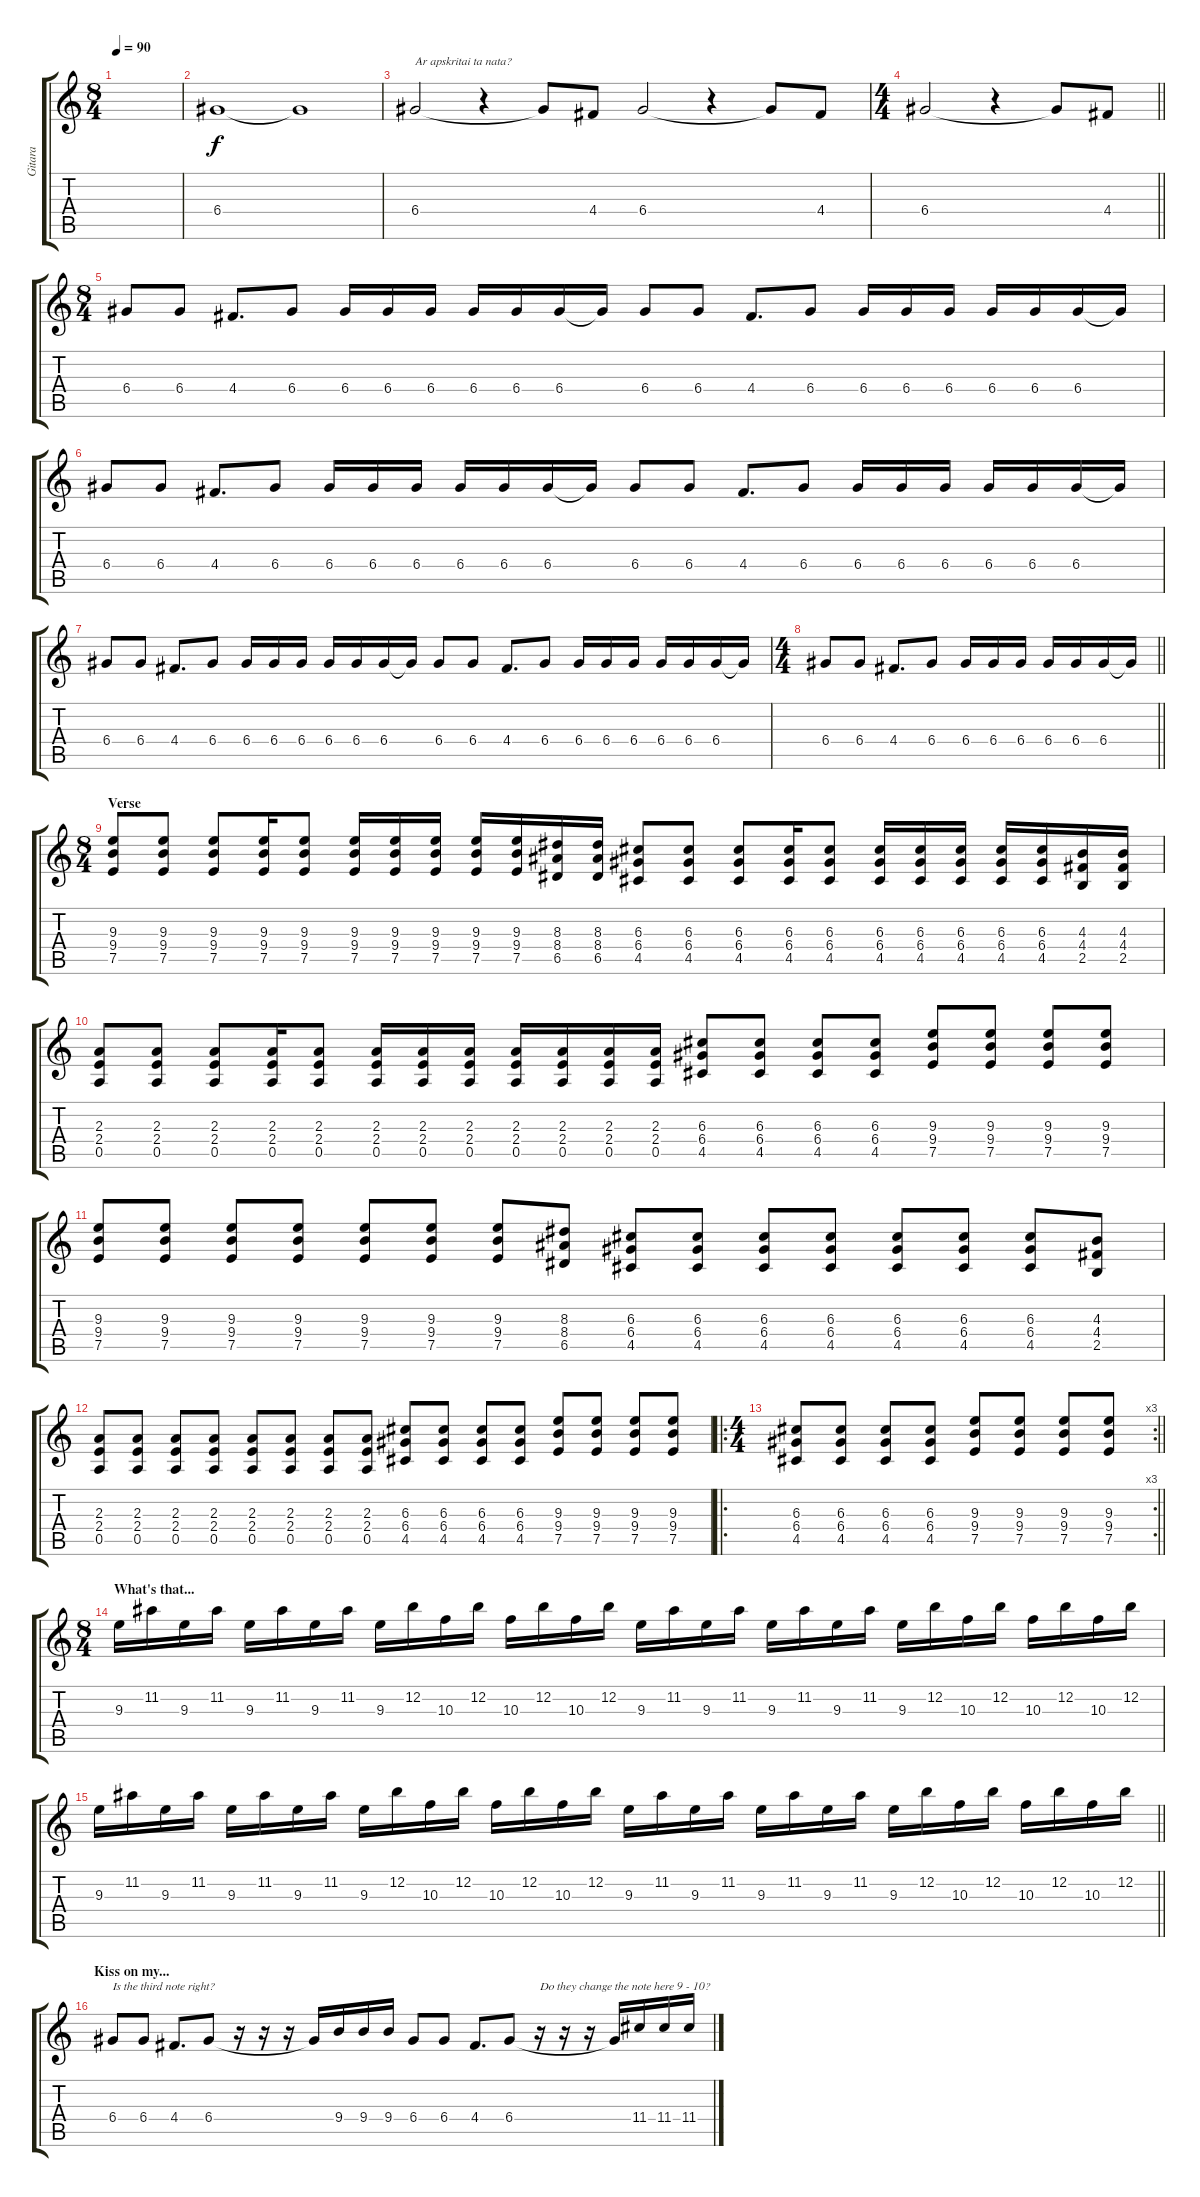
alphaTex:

\track ("Gitara" "Gitara") {instrument distortionguitar}
\staff {score tabs}
\tuning (E4 B3 G3 D3 A2 E2) {hide}
\ts (8 4)
\tempo 90
\clef g2
\ks c
|
6.4.1 6.4{t}.1 |
6.4.2{txt "Ar apskritai ta nata?"} r.4 6.4{t}.8 4.4.8 6.4.2 r.4 6.4{t}.8 4.4.8 |
\ts (4 4)
\barLineRight lightlight
6.4.2 r.4 6.4{t}.8 4.4.8 |
\ts (8 4)
\section ("" "")
6.4.8 6.4.8 4.4.8{d} 6.4.8 6.4.16 6.4.16 6.4.16 6.4.16 6.4.16 6.4.16 6.4{t}.16 6.4.8 6.4.8 4.4.8{d} 6.4.8 6.4.16 6.4.16 6.4.16 6.4.16 6.4.16 6.4.16 6.4{t}.16 |
6.4.8 6.4.8 4.4.8{d} 6.4.8 6.4.16 6.4.16 6.4.16 6.4.16 6.4.16 6.4.16 6.4{t}.16 6.4.8 6.4.8 4.4.8{d} 6.4.8 6.4.16 6.4.16 6.4.16 6.4.16 6.4.16 6.4.16 6.4{t}.16 |
6.4.8 6.4.8 4.4.8{d} 6.4.8 6.4.16 6.4.16 6.4.16 6.4.16 6.4.16 6.4.16 6.4{t}.16 6.4.8 6.4.8 4.4.8{d} 6.4.8 6.4.16 6.4.16 6.4.16 6.4.16 6.4.16 6.4.16 6.4{t}.16 |
\ts (4 4)
\barLineRight lightlight
6.4.8 6.4.8 4.4.8{d} 6.4.8 6.4.16 6.4.16 6.4.16 6.4.16 6.4.16 6.4.16 6.4{t}.16 |
\ts (8 4)
\section ("" "Verse")
(9.3 9.4 7.5).8 (9.3 9.4 7.5).8 (9.3 9.4 7.5).8 (9.3 9.4 7.5).16 (9.3 9.4 7.5).8 (9.3 9.4 7.5).16 (9.3 9.4 7.5).16 (9.3 9.4 7.5).16 (9.3 9.4 7.5).16 (9.3 9.4 7.5).16 (8.3 8.4 6.5).16 (8.3 8.4 6.5).16 (6.3 6.4 4.5).8 (6.3 6.4 4.5).8 (6.3 6.4 4.5).8 (6.3 6.4 4.5).16 (6.3 6.4 4.5).8 (6.3 6.4 4.5).16 (6.3 6.4 4.5).16 (6.3 6.4 4.5).16 (6.3 6.4 4.5).16 (6.3 6.4 4.5).16 (4.3 4.4 2.5).16 (4.3 4.4 2.5).16 |
(2.3 2.4 0.5).8 (2.3 2.4 0.5).8 (2.3 2.4 0.5).8 (2.3 2.4 0.5).16 (2.3 2.4 0.5).8 (2.3 2.4 0.5).16 (2.3 2.4 0.5).16 (2.3 2.4 0.5).16 (2.3 2.4 0.5).16 (2.3 2.4 0.5).16 (2.3 2.4 0.5).16 (2.3 2.4 0.5).16 (6.3 6.4 4.5).8 (6.3 6.4 4.5).8 (6.3 6.4 4.5).8 (6.3 6.4 4.5).8 (9.3 9.4 7.5).8 (9.3 9.4 7.5).8 (9.3 9.4 7.5).8 (9.3 9.4 7.5).8 |
(9.3 9.4 7.5).8 (9.3 9.4 7.5).8 (9.3 9.4 7.5).8 (9.3 9.4 7.5).8 (9.3 9.4 7.5).8 (9.3 9.4 7.5).8 (9.3 9.4 7.5).8 (8.3 8.4 6.5).8 (6.3 6.4 4.5).8 (6.3 6.4 4.5).8 (6.3 6.4 4.5).8 (6.3 6.4 4.5).8 (6.3 6.4 4.5).8 (6.3 6.4 4.5).8 (6.3 6.4 4.5).8 (4.3 4.4 2.5).8 |
(2.3 2.4 0.5).8 (2.3 2.4 0.5).8 (2.3 2.4 0.5).8 (2.3 2.4 0.5).8 (2.3 2.4 0.5).8 (2.3 2.4 0.5).8 (2.3 2.4 0.5).8 (2.3 2.4 0.5).8 (6.3 6.4 4.5).8 (6.3 6.4 4.5).8 (6.3 6.4 4.5).8 (6.3 6.4 4.5).8 (9.3 9.4 7.5).8 (9.3 9.4 7.5).8 (9.3 9.4 7.5).8 (9.3 9.4 7.5).8 |
\ro
\rc 3
\ts (4 4)
\barLineRight lightlight
(6.3 6.4 4.5).8 (6.3 6.4 4.5).8 (6.3 6.4 4.5).8 (6.3 6.4 4.5).8 (9.3 9.4 7.5).8 (9.3 9.4 7.5).8 (9.3 9.4 7.5).8 (9.3 9.4 7.5).8 |
\ts (8 4)
\section ("" "What's that...")
9.3.16 11.2.16 9.3.16 11.2.16 9.3.16 11.2.16 9.3.16 11.2.16 9.3.16 12.2.16 10.3.16 12.2.16 10.3.16 12.2.16 10.3.16 12.2.16 9.3.16 11.2.16 9.3.16 11.2.16 9.3.16 11.2.16 9.3.16 11.2.16 9.3.16 12.2.16 10.3.16 12.2.16 10.3.16 12.2.16 10.3.16 12.2.16 |
\barLineRight lightlight
9.3.16 11.2.16 9.3.16 11.2.16 9.3.16 11.2.16 9.3.16 11.2.16 9.3.16 12.2.16 10.3.16 12.2.16 10.3.16 12.2.16 10.3.16 12.2.16 9.3.16 11.2.16 9.3.16 11.2.16 9.3.16 11.2.16 9.3.16 11.2.16 9.3.16 12.2.16 10.3.16 12.2.16 10.3.16 12.2.16 10.3.16 12.2.16 |
\section ("" "Kiss on my...")
6.4.8{txt "Is the third note right?"} 6.4.8 4.4.8{d} 6.4.8 r.16 r.16 r.16 6.4{t}.16 9.4.16 9.4.16 9.4.16 6.4.8 6.4.8 4.4.8{d} 6.4.8 r.16{txt "Do they change the note here 9 - 10?"} r.16 r.16 6.4{t}.16 11.4.16 11.4.16 11.4.16
